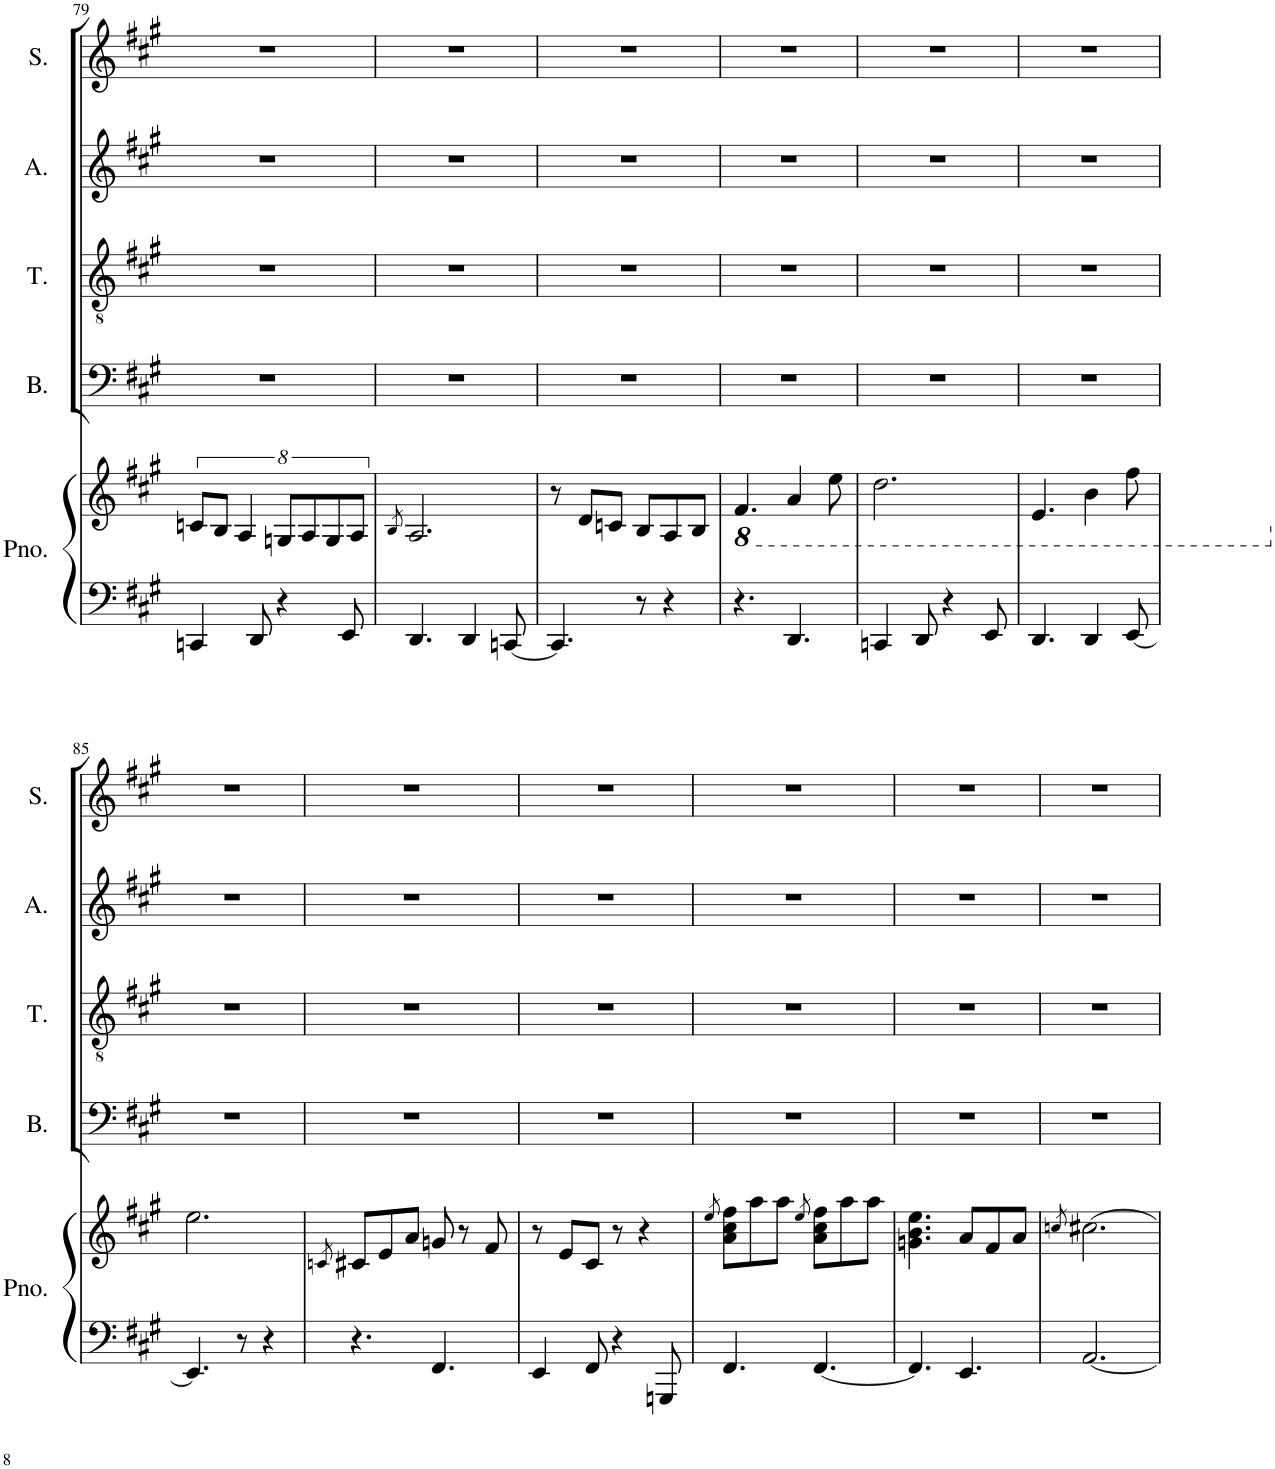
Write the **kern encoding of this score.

**kern	**kern	**kern	**kern	**kern	**kern
*part5	*part5	*part4	*part3	*part2	*part1
*staff6	*staff5	*staff4	*staff3	*staff2	*staff1
*I"Piano	*	*I"Bass	*I"Tenor	*I"Alto	*I"Soprano
*I'Pno.	*	*I'B.	*I'T.	*I'A.	*I'S.
!!LO:PB:g=z
*clefF4	*clefG2	*clefF4	*clefGv2	*clefG2	*clefG2
*k[f#c#g#]	*k[f#c#g#]	*k[f#c#g#]	*k[f#c#g#]	*k[f#c#g#]	*k[f#c#g#]
*M6/8	*M6/8	*M6/8	*M6/8	*M6/8	*M6/8
=79	=79	=79	=79	=79	=79
4CCn/	32%3cn/L	2.r	2.r	2.r	2.r
.	32%3B/J	.	.	.	.
.	16%3A/	.	.	.	.
8DD/	.	.	.	.	.
4r	32%3Gn/L	.	.	.	.
.	32%3A/	.	.	.	.
.	32%3G/	.	.	.	.
8EE/	.	.	.	.	.
.	32%3A/J	.	.	.	.
=80	=80	=80	=80	=80	=80
.	8qB/	.	.	.	.
4.DD/	2.A/	2.r	2.r	2.r	2.r
4DD/	.	.	.	.	.
[8CCn/	.	.	.	.	.
=81	=81	=81	=81	=81	=81
4.CC/]	8r	2.r	2.r	2.r	2.r
.	8d/L	.	.	.	.
.	8cn/J	.	.	.	.
8r	8B/L	.	.	.	.
4r	8A/	.	.	.	.
.	8B/J	.	.	.	.
=82	=82	=82	=82	=82	=82
*	*8ba	*	*	*	*
4.r	4.F#/	2.r	2.r	2.r	2.r
4.DD/	4A/	.	.	.	.
.	8e\	.	.	.	.
=83	=83	=83	=83	=83	=83
*	*X8ba	*	*	*	*
4CCn/	2.dd\	2.r	2.r	2.r	2.r
8DD/	.	.	.	.	.
4r	.	.	.	.	.
8EE/	.	.	.	.	.
=84	=84	=84	=84	=84	=84
4.DD/	4.e/	2.r	2.r	2.r	2.r
4DD/	4b\	.	.	.	.
[8EE/	8ff#\	.	.	.	.
!!LO:LB:g=z
=85	=85	=85	=85	=85	=85
4.EE/]	2.ee\	2.r	2.r	2.r	2.r
8r	.	.	.	.	.
4r	.	.	.	.	.
=86	=86	=86	=86	=86	=86
.	8qcn/	.	.	.	.
4.r	8c#X/L	2.r	2.r	2.r	2.r
.	8e/	.	.	.	.
.	8a/J	.	.	.	.
4.FF#/	8gn/	.	.	.	.
.	8r	.	.	.	.
.	8f#/	.	.	.	.
=87	=87	=87	=87	=87	=87
4EE/	8r	2.r	2.r	2.r	2.r
.	8e/L	.	.	.	.
8FF#/	8c#/J	.	.	.	.
4r	8r	.	.	.	.
.	4r	.	.	.	.
8GGGn/	.	.	.	.	.
=88	=88	=88	=88	=88	=88
.	8qee/	.	.	.	.
4.FF#/	8a\ 8cc#\ 8ff#\L	2.r	2.r	2.r	2.r
.	8aa\	.	.	.	.
.	8aa\J	.	.	.	.
.	8qee/	.	.	.	.
[4.FF#/	8a\ 8cc#\ 8ff#\L	.	.	.	.
.	8aa\	.	.	.	.
.	8aa\J	.	.	.	.
=89	=89	=89	=89	=89	=89
4.FF#/]	4.gn\ 4.b\ 4.ee\	2.r	2.r	2.r	2.r
4.EE/	8a/L	.	.	.	.
.	8f#/	.	.	.	.
.	8a/J	.	.	.	.
=90	=90	=90	=90	=90	=90
.	8qccn/	.	.	.	.
[2.AA/	[2.cc#X\	2.r	2.r	2.r	2.r
=	=	=	=	=	=
*-	*-	*-	*-	*-	*-
